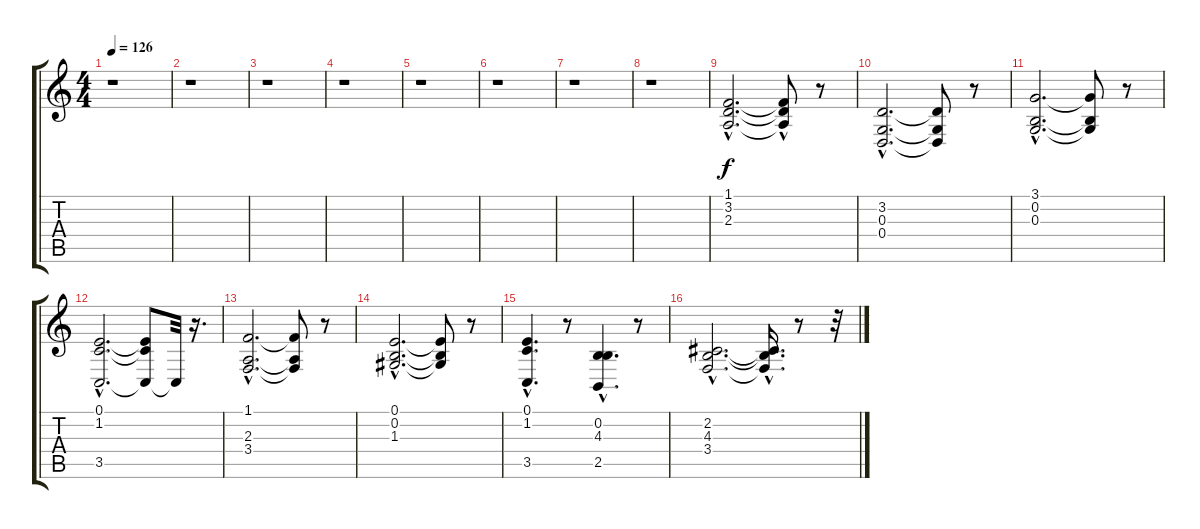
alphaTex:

\track "" {instrument electricpiano2}
\staff {score tabs}
\tuning (E4 B3 G3 D3 A2 E2) {hide}
\ts (4 4)
\tempo 126
\clef g2
\ks c
r.1{dy f} |
r.1 |
r.1 |
r.1 |
r.1 |
r.1 |
r.1 |
r.1 |
(1.1{hac} 3.2{hac} 2.3{hac}).2{d} (1.1{hac t} 3.2{t} 2.3{hac t}).8 r.8 |
(3.2{hac} 0.3{hac} 0.4{hac}).2{d} (3.2{t} 0.3{t} 0.4{t}).8 r.8 |
(3.1{hac} 0.2{hac} 0.3{hac}).2{d} (3.1{t} 0.2{t} 0.3{t}).8 r.8 |
(0.1{hac} 1.2{hac} 3.5{hac}).2{d} (0.1{t} 1.2{t} 3.5{t}).8 3.5{t}.32 r.16{d} |
(1.1{hac} 2.3{hac} 3.4{hac}).2{d} (1.1{t} 2.3{t} 3.4{t}).8 r.8 |
(0.1{hac} 0.2{hac} 1.3{hac}).2{d} (0.1{t} 0.2{t} 1.3{t}).8 r.8 |
(0.1{hac} 1.2{hac} 3.5{hac}).4{d} r.8 (0.2{hac} 4.3{hac} 2.5{hac}).4{d} r.8 |
(2.2{hac} 4.3{hac} 3.4{hac}).2{d} (2.2{hac t} 4.3{hac t} 3.4{hac t}).16{d} r.8 r.32
